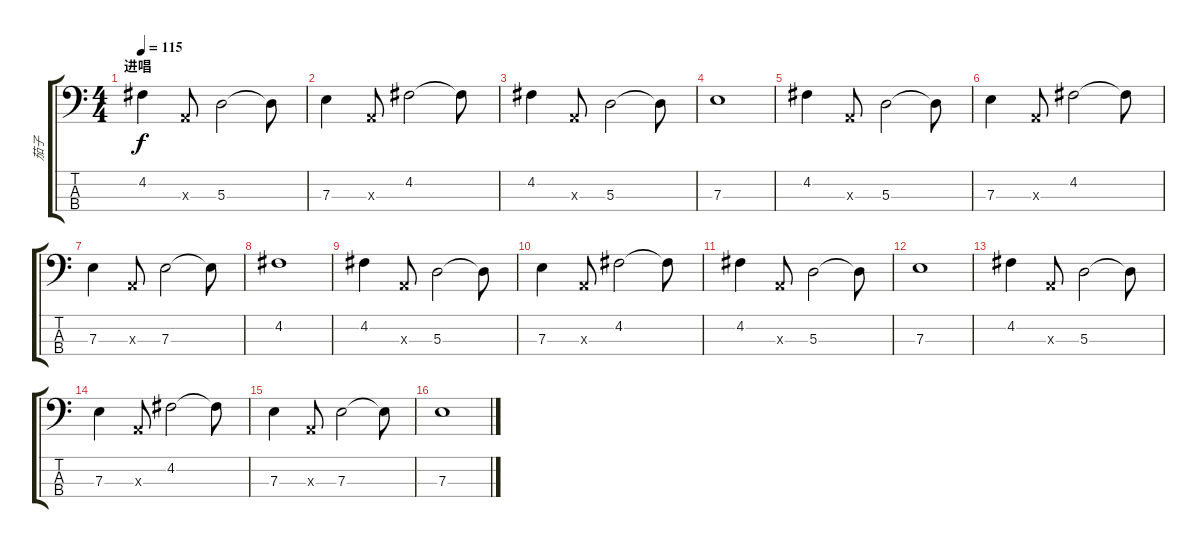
\track ("茄子" "茄子") {instrument electricbassfinger}
\staff {score tabs}
\tuning (G2 D2 A1 E1) {hide}
\ts (4 4)
\section ("" "进唱")
\tempo 115
\clef f4
\ks c
4.2.4{dy f} 0.3{x}.8 5.3.2 5.3{t}.8 |
7.3.4 0.3{x}.8 4.2.2 4.2{t}.8 |
4.2.4 0.3{x}.8 5.3.2 5.3{t}.8 |
7.3.1 |
4.2.4 0.3{x}.8 5.3.2 5.3{t}.8 |
7.3.4 0.3{x}.8 4.2.2 4.2{t}.8 |
7.3.4 0.3{x}.8 7.3.2 7.3{t}.8 |
4.2.1 |
4.2.4 0.3{x}.8 5.3.2 5.3{t}.8 |
7.3.4 0.3{x}.8 4.2.2 4.2{t}.8 |
4.2.4 0.3{x}.8 5.3.2 5.3{t}.8 |
7.3.1 |
4.2.4 0.3{x}.8 5.3.2 5.3{t}.8 |
7.3.4 0.3{x}.8 4.2.2 4.2{t}.8 |
7.3.4 0.3{x}.8 7.3.2 7.3{t}.8 |
7.3.1
